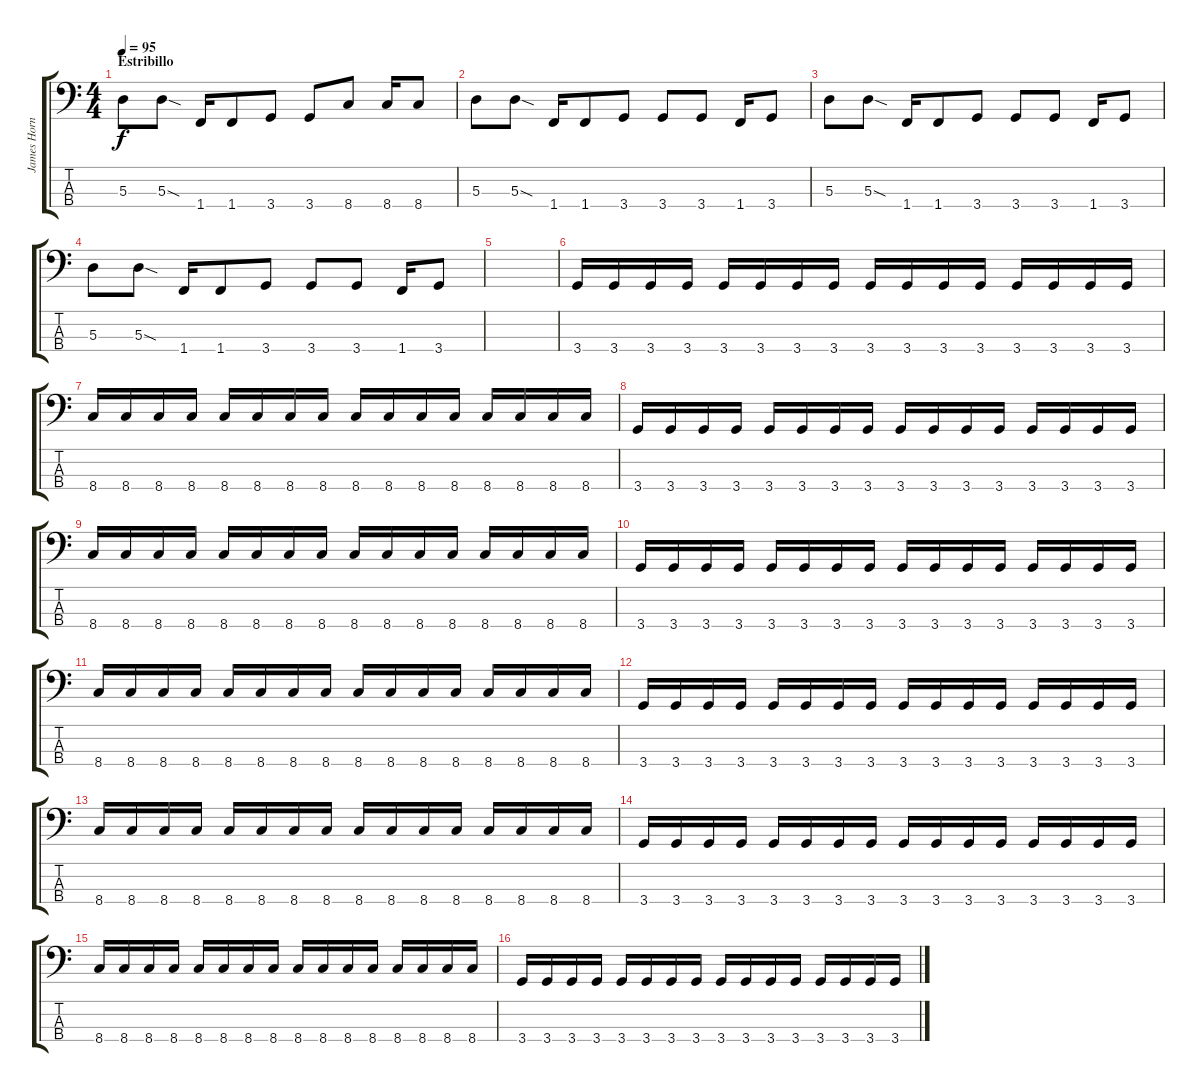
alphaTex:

\track ("James Hornsmith" "James Horn") {instrument electricbasspick}
\staff {score tabs}
\tuning (G2 D2 A1 E1) {hide}
\ts (4 4)
\section ("" "Estribillo")
\tempo 95
\clef f4
\ks c
5.3.8{dy f instrument electricbasspick} 5.3{sod}.8 1.4.16 1.4.8 3.4.8 3.4.8 8.4.8 8.4.16 8.4.8 |
5.3.8 5.3{sod}.8 1.4.16 1.4.8 3.4.8 3.4.8 3.4.8 1.4.16 3.4.8 |
5.3.8 5.3{sod}.8 1.4.16 1.4.8 3.4.8 3.4.8 3.4.8 1.4.16 3.4.8 |
5.3.8 5.3{sod}.8 1.4.16 1.4.8 3.4.8 3.4.8 3.4.8 1.4.16 3.4.8 |
|
3.4.16{instrument synthbass2} 3.4.16 3.4.16 3.4.16 3.4.16 3.4.16 3.4.16 3.4.16 3.4.16 3.4.16 3.4.16 3.4.16 3.4.16 3.4.16 3.4.16 3.4.16 |
8.4.16 8.4.16 8.4.16 8.4.16 8.4.16 8.4.16 8.4.16 8.4.16 8.4.16 8.4.16 8.4.16 8.4.16 8.4.16 8.4.16 8.4.16 8.4.16 |
3.4.16 3.4.16 3.4.16 3.4.16 3.4.16 3.4.16 3.4.16 3.4.16 3.4.16 3.4.16 3.4.16 3.4.16 3.4.16 3.4.16 3.4.16 3.4.16 |
8.4.16 8.4.16 8.4.16 8.4.16 8.4.16 8.4.16 8.4.16 8.4.16 8.4.16 8.4.16 8.4.16 8.4.16 8.4.16 8.4.16 8.4.16 8.4.16 |
3.4.16 3.4.16 3.4.16 3.4.16 3.4.16 3.4.16 3.4.16 3.4.16 3.4.16 3.4.16 3.4.16 3.4.16 3.4.16 3.4.16 3.4.16 3.4.16 |
8.4.16 8.4.16 8.4.16 8.4.16 8.4.16 8.4.16 8.4.16 8.4.16 8.4.16 8.4.16 8.4.16 8.4.16 8.4.16 8.4.16 8.4.16 8.4.16 |
3.4.16 3.4.16 3.4.16 3.4.16 3.4.16 3.4.16 3.4.16 3.4.16 3.4.16 3.4.16 3.4.16 3.4.16 3.4.16 3.4.16 3.4.16 3.4.16 |
8.4.16 8.4.16 8.4.16 8.4.16 8.4.16 8.4.16 8.4.16 8.4.16 8.4.16 8.4.16 8.4.16 8.4.16 8.4.16 8.4.16 8.4.16 8.4.16 |
3.4.16{instrument synthbass2} 3.4.16 3.4.16 3.4.16 3.4.16 3.4.16 3.4.16 3.4.16 3.4.16 3.4.16 3.4.16 3.4.16 3.4.16 3.4.16 3.4.16 3.4.16 |
8.4.16 8.4.16 8.4.16 8.4.16 8.4.16 8.4.16 8.4.16 8.4.16 8.4.16 8.4.16 8.4.16 8.4.16 8.4.16 8.4.16 8.4.16 8.4.16 |
3.4.16{instrument synthbass2} 3.4.16 3.4.16 3.4.16 3.4.16 3.4.16 3.4.16 3.4.16 3.4.16 3.4.16 3.4.16 3.4.16 3.4.16 3.4.16 3.4.16 3.4.16
